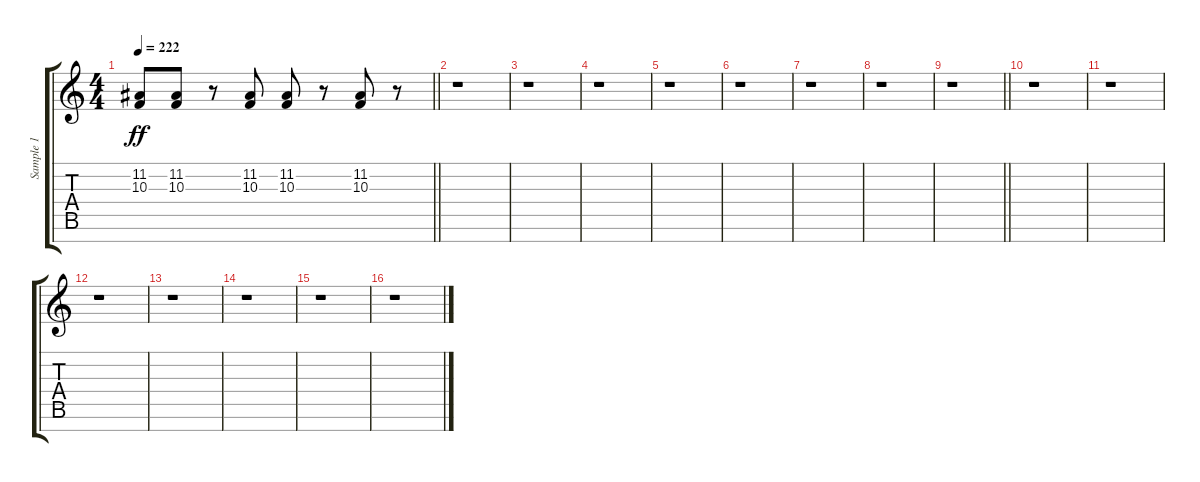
\track ("Sample 1" "Sample 1") {instrument lead2sawtooth}
\staff {score tabs}
\tuning (E4 B3 G3 D3 A2 E2 B1) {hide}
\ts (4 4)
\tempo 222
\clef g2
\barLineRight lightlight
\ks c
(11.2 10.3).8{dy ff} (11.2 10.3).8 r.8 (11.2 10.3).8 (11.2 10.3).8 r.8 (11.2 10.3).8 r.8 |
\section ("" " ")
r.1 |
r.1 |
r.1 |
r.1 |
r.1 |
r.1 |
r.1 |
\barLineRight lightlight
r.1 |
\section ("" " ")
r.1 |
r.1 |
r.1 |
r.1 |
r.1 |
r.1 |
r.1
